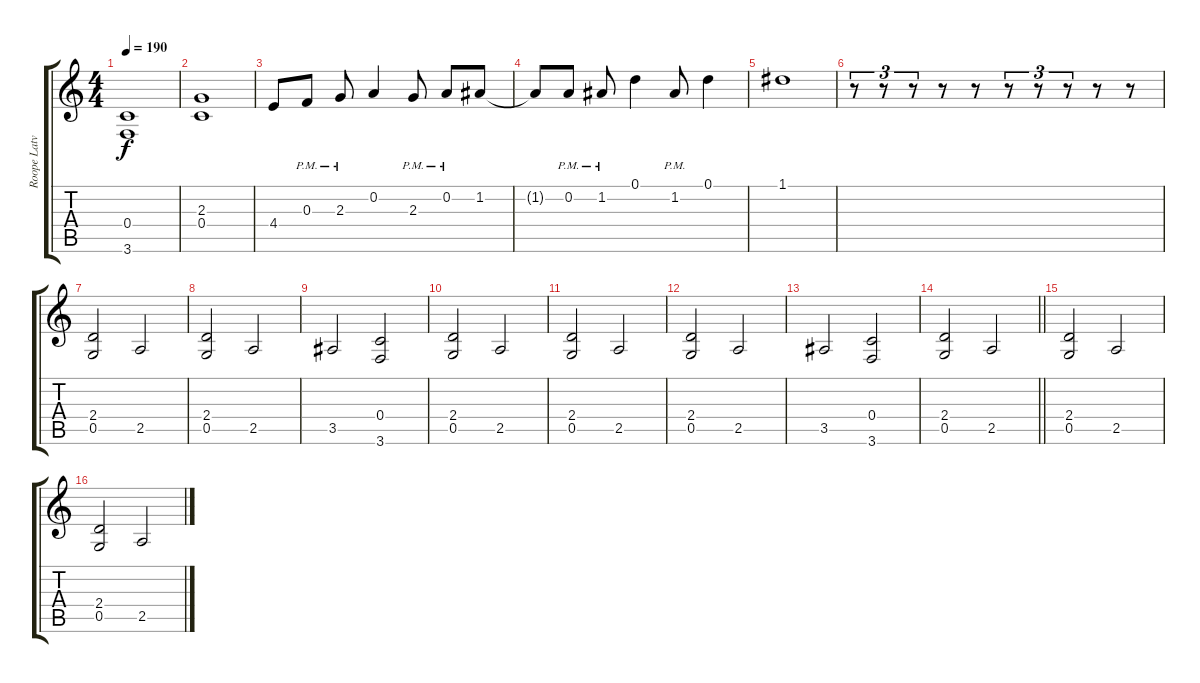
\track ("Roope Latvala" "Roope Latv") {instrument overdrivenguitar}
\staff {score tabs}
\tuning (D4 A3 F3 C3 G2 D2) {hide}
\ts (4 4)
\tempo 190
\clef g2
\ks c
(0.4 3.6).1{dy f} |
(2.3 0.4).1 |
4.4.8 0.3{pm}.8 2.3{pm}.8 0.2.4 2.3{pm}.8 0.2{pm}.8 1.2.8 |
1.2{t}.8 0.2{pm}.8 1.2{pm}.8 0.1.4 1.2{pm}.8 0.1.4 |
1.1.1 |
r.8{tu (3 2)} r.8{tu (3 2)} r.8{tu (3 2)} r.8 r.8 r.8{tu (3 2)} r.8{tu (3 2)} r.8{tu (3 2)} r.8 r.8 |
(2.4 0.5).2 2.5.2 |
(2.4 0.5).2 2.5.2 |
3.5.2 (0.4 3.6).2 |
(2.4 0.5).2 2.5.2 |
(2.4 0.5).2 2.5.2 |
(2.4 0.5).2 2.5.2 |
3.5.2 (0.4 3.6).2 |
\barLineRight lightlight
(2.4 0.5).2 2.5.2 |
(2.4 0.5).2 2.5.2 |
(2.4 0.5).2 2.5.2
